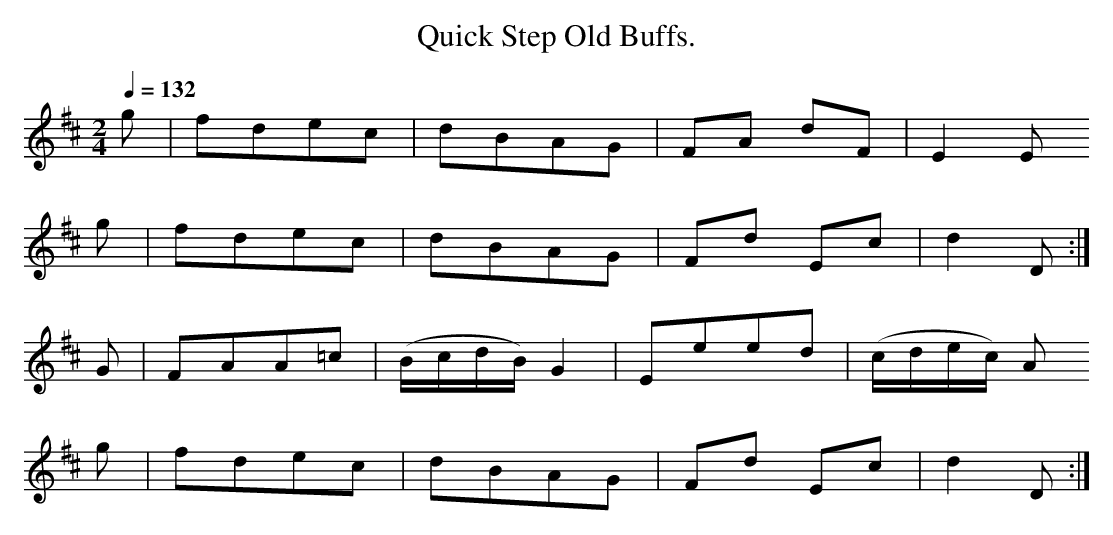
X:1
T:Quick Step Old Buffs.
M:2/4
L:1/8
Q:1/4=132
K:D major
g|fdec | dBAG        |FA dF| E2        E
g|fdec | dBAG        |Fd Ec| d2        D:|
G|FAA=c|(B/c/d/B/) G2|Eeed |(c/d/e/c/) A
g|fdec | dBAG        |Fd Ec| d2        D:|
